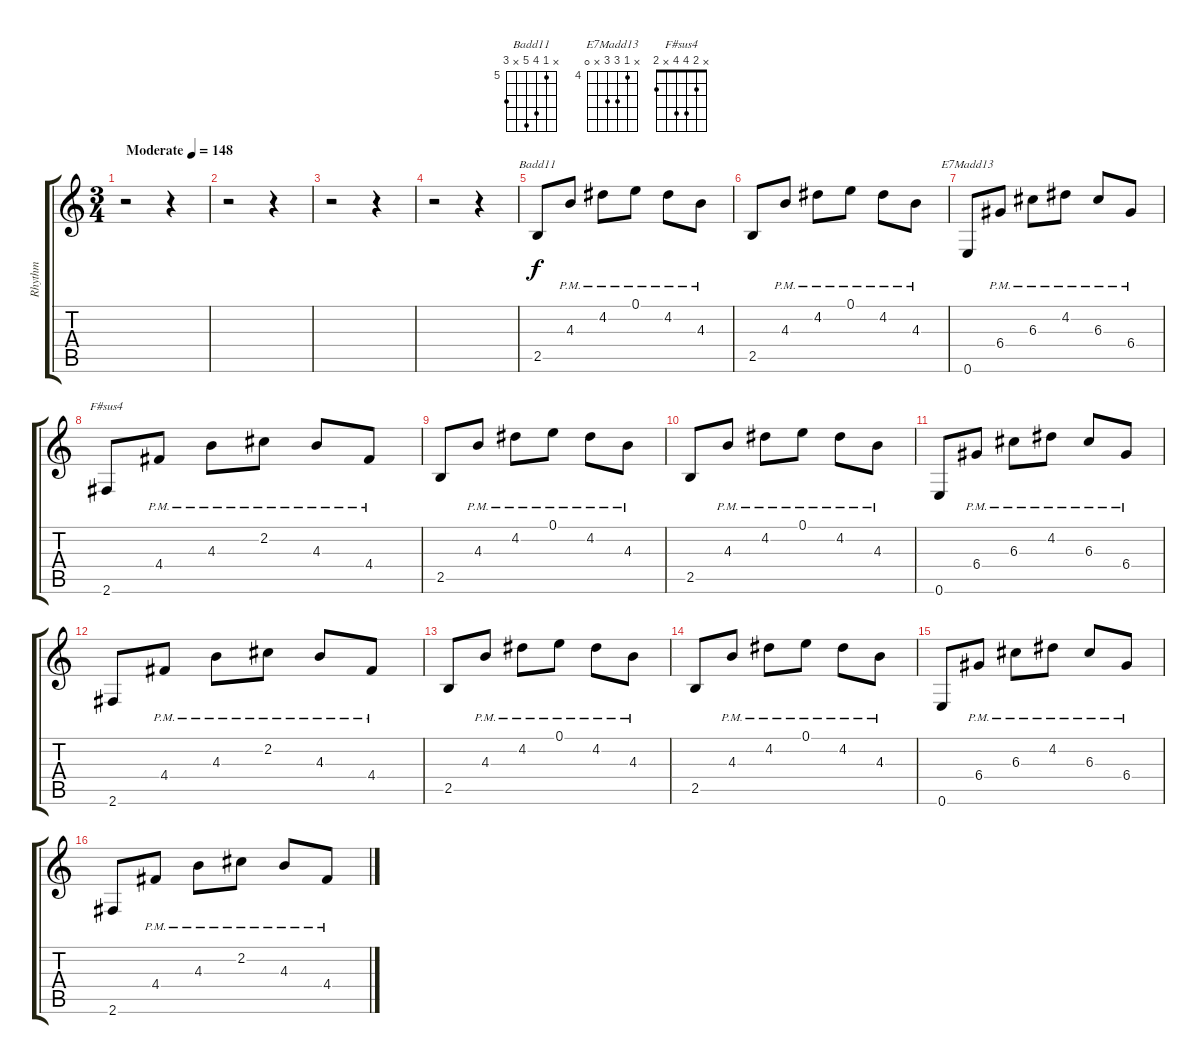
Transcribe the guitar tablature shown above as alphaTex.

\track ("Rhythm" "Rhythm") {instrument acousticguitarnylon}
\staff {score tabs}
\tuning (E4 B3 G3 D3 A2 E2) {hide}
\chord ("Badd11" x 5 8 9 x 7) {firstfret 5}
\chord ("E7Madd13" x 4 6 6 x 0) {firstfret 4}
\chord ("F#sus4" x 2 4 4 x 2)
\ts (3 4)
\tempo (148 "Moderate")
\clef g2
\ks c
r.2{dy f instrument acousticguitarnylon} r.4 |
r.2 r.4 |
r.2 r.4 |
r.2 r.4 |
2.5.8{ch "Badd11"} 4.3{pm}.8 4.2{pm}.8 0.1{pm}.8 4.2{pm}.8 4.3{pm}.8 |
2.5.8 4.3{pm}.8 4.2{pm}.8 0.1{pm}.8 4.2{pm}.8 4.3{pm}.8 |
0.6.8{ch "E7Madd13"} 6.4{pm}.8 6.3{pm}.8 4.2{pm}.8 6.3{pm}.8 6.4{pm}.8 |
2.6.8{ch "F#sus4"} 4.4{pm}.8 4.3{pm}.8 2.2{pm}.8 4.3{pm}.8 4.4{pm}.8 |
2.5.8 4.3{pm}.8 4.2{pm}.8 0.1{pm}.8 4.2{pm}.8 4.3{pm}.8 |
2.5.8 4.3{pm}.8 4.2{pm}.8 0.1{pm}.8 4.2{pm}.8 4.3{pm}.8 |
0.6.8 6.4{pm}.8 6.3{pm}.8 4.2{pm}.8 6.3{pm}.8 6.4{pm}.8 |
2.6.8 4.4{pm}.8 4.3{pm}.8 2.2{pm}.8 4.3{pm}.8 4.4{pm}.8 |
2.5.8 4.3{pm}.8 4.2{pm}.8 0.1{pm}.8 4.2{pm}.8 4.3{pm}.8 |
2.5.8 4.3{pm}.8 4.2{pm}.8 0.1{pm}.8 4.2{pm}.8 4.3{pm}.8 |
0.6.8 6.4{pm}.8 6.3{pm}.8 4.2{pm}.8 6.3{pm}.8 6.4{pm}.8 |
2.6.8 4.4{pm}.8 4.3{pm}.8 2.2{pm}.8 4.3{pm}.8 4.4{pm}.8
